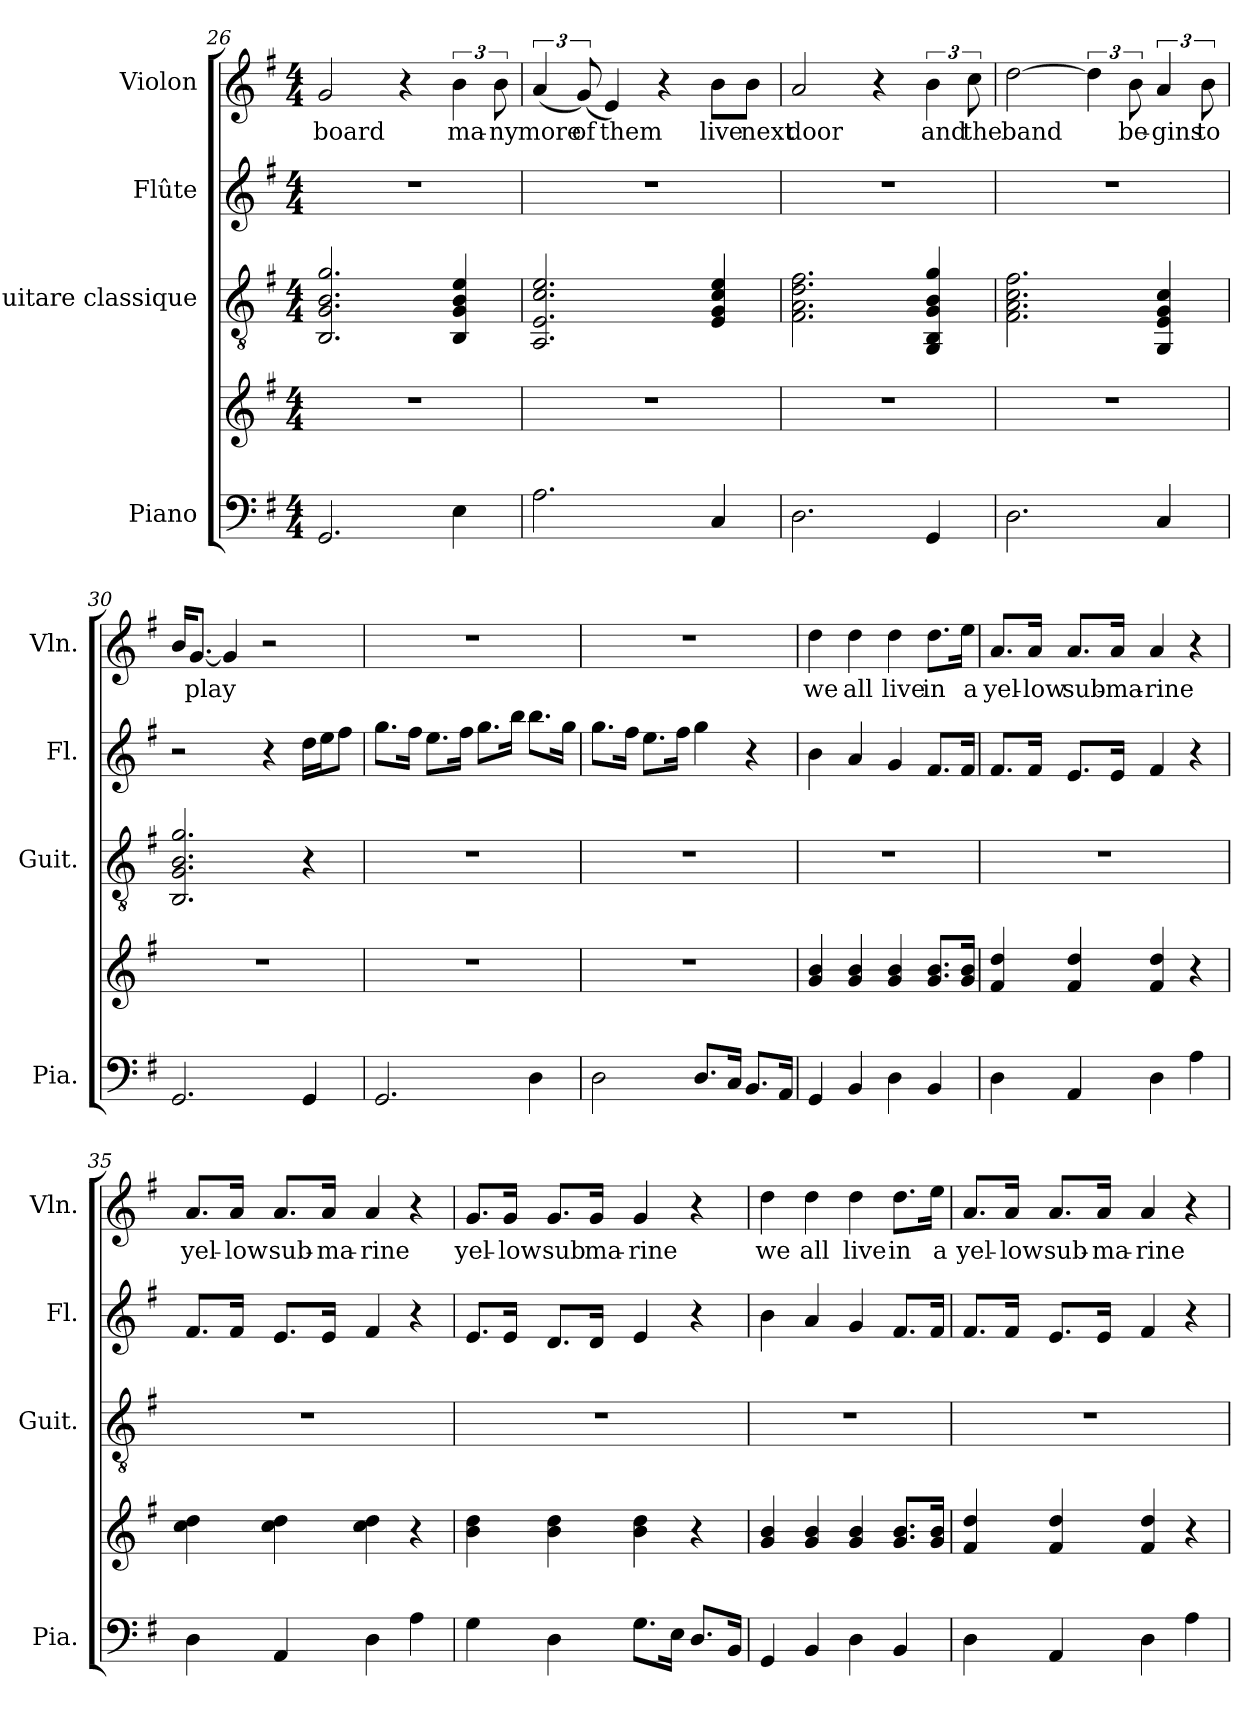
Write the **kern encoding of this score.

**kern	**kern	**kern	**kern	**kern	**text
*part4	*part4	*part3	*part2	*part1	*part1
*staff5	*staff4	*staff3	*staff2	*staff1	*staff1
*I"Piano	*	*I"Guitare classique	*I"Flûte	*I"Violon	*
*I'Pia.	*	*I'Guit.	*I'Fl.	*I'Vln.	*
!!LO:PB:g=z
*clefF4	*clefG2	*clefGv2	*clefG2	*clefG2	*
*k[f#]	*k[f#]	*k[f#]	*k[f#]	*k[f#]	*
*M4/4	*M4/4	*M4/4	*M4/4	*M4/4	*
=26	=26	=26	=26	=26	=26
!	!	!	!	!	!LO:LY:b
2.GG/	1r	2.BB/ 2.G/ 2.B/ 2.g/	1r	2g/	-board
.	.	.	.	4r	.
!	!	!	!	!	!LO:LY:b
4E\	.	4BB/ 4G/ 4B/ 4e/	.	6b\	ma-
!	!	!	!	!	!LO:LY:b
.	.	.	.	12b\	-ny
=27	=27	=27	=27	=27	=27
!	!	!	!	!	!LO:LY:b
2.A\	1r	2.AA/ 2.E/ 2.c/ 2.e/	1r	(6a/	more
!	!	!	!	!	!LO:LY:b
.	.	.	.	(12g/)	of
!	!	!	!	!	!LO:LY:b
.	.	.	.	4e/)	them
.	.	.	.	4r	.
!	!	!	!	!	!LO:LY:b
4C/	.	4E/ 4G/ 4c/ 4e/	.	8b\L	live
!	!	!	!	!	!LO:LY:b
.	.	.	.	8b\J	next
=28	=28	=28	=28	=28	=28
!	!	!	!	!	!LO:LY:b
2.D\	1r	2.F#\ 2.A\ 2.d\ 2.f#\	1r	2a/	door
.	.	.	.	4r	.
!	!	!	!	!	!LO:LY:b
4GG/	.	4GG/ 4BB/ 4G/ 4B/ 4g/	.	6b\	and
!	!	!	!	!	!LO:LY:b
.	.	.	.	12cc\	the
=29	=29	=29	=29	=29	=29
!	!	!	!	!	!LO:LY:b
2.D\	1r	2.F#\ 2.A\ 2.c\ 2.f#\	1r	[2dd\	band
.	.	.	.	6dd\]	.
!	!	!	!	!	!LO:LY:b
.	.	.	.	12b\	be-
!	!	!	!	!	!LO:LY:b
4C/	.	4GG/ 4E/ 4G/ 4c/	.	6a/	-gins
!	!	!	!	!	!LO:LY:b
.	.	.	.	12b\	-to
!!LO:LB:g=z
=30	=30	=30	=30	=30	=30
2.GG/	1r	2.BB/ 2.G/ 2.B/ 2.g/	2r	16b/KL	.
!	!	!	!	!	!LO:LY:b
.	.	.	.	[8.g/J	play
.	.	.	.	4g/]	.
.	.	.	4r	2r	.
4GG/	.	4r	16dd\LL	.	.
.	.	.	16ee\J	.	.
.	.	.	8ff#\J	.	.
=31	=31	=31	=31	=31	=31
2.GG/	1r	1r	8.gg\L	1r	.
.	.	.	16ff#\Jk	.	.
.	.	.	8.ee\L	.	.
.	.	.	16ff#\Jk	.	.
.	.	.	8.gg\L	.	.
.	.	.	16bb\Jk	.	.
4D\	.	.	8.bb\L	.	.
.	.	.	16gg\Jk	.	.
=32	=32	=32	=32	=32	=32
2D\	1r	1r	8.gg\L	1r	.
.	.	.	16ff#\Jk	.	.
.	.	.	8.ee\L	.	.
.	.	.	16ff#\Jk	.	.
8.D/L	.	.	4gg\	.	.
16C/Jk	.	.	.	.	.
8.BB/L	.	.	4r	.	.
16AA/Jk	.	.	.	.	.
=33	=33	=33	=33	=33	=33
!	!	!	!	!	!LO:LY:b
4GG/	4g/ 4b/	1r	4b\	4dd\	we
!	!	!	!	!	!LO:LY:b
4BB/	4g/ 4b/	.	4a/	4dd\	all
!	!	!	!	!	!LO:LY:b
4D\	4g/ 4b/	.	4g/	4dd\	live
!	!	!	!	!	!LO:LY:b
4BB/	8.g/ 8.b/L	.	8.f#/L	8.dd\L	in
!	!	!	!	!	!LO:LY:b
.	16g/ 16b/Jk	.	16f#/Jk	16ee\Jk	a
!!LO:PB:g=z
=34	=34	=34	=34	=34	=34
!	!	!	!	!	!LO:LY:b
4D\	4f#/ 4dd/	1r	8.f#/L	8.a/L	yel-
!	!	!	!	!	!LO:LY:b
.	.	.	16f#/Jk	16a/Jk	-low
!	!	!	!	!	!LO:LY:b
4AA/	4f#/ 4dd/	.	8.e/L	8.a/L	sub-
!	!	!	!	!	!LO:LY:b
.	.	.	16e/Jk	16a/Jk	-ma-
!	!	!	!	!	!LO:LY:b
4D\	4f#/ 4dd/	.	4f#/	4a/	-rine
4A\	4r	.	4r	4r	.
=35	=35	=35	=35	=35	=35
!	!	!	!	!	!LO:LY:b
4D\	4cc\ 4dd\	1r	8.f#/L	8.a/L	yel-
!	!	!	!	!	!LO:LY:b
.	.	.	16f#/Jk	16a/Jk	-low
!	!	!	!	!	!LO:LY:b
4AA/	4cc\ 4dd\	.	8.e/L	8.a/L	sub-
!	!	!	!	!	!LO:LY:b
.	.	.	16e/Jk	16a/Jk	-ma-
!	!	!	!	!	!LO:LY:b
4D\	4cc\ 4dd\	.	4f#/	4a/	-rine
4A\	4r	.	4r	4r	.
=36	=36	=36	=36	=36	=36
!	!	!	!	!	!LO:LY:b
4G\	4b\ 4dd\	1r	8.e/L	8.g/L	yel-
!	!	!	!	!	!LO:LY:b
.	.	.	16e/Jk	16g/Jk	-low
!	!	!	!	!	!LO:LY:b
4D\	4b\ 4dd\	.	8.d/L	8.g/L	sub
!	!	!	!	!	!LO:LY:b
.	.	.	16d/Jk	16g/Jk	ma-
!	!	!	!	!	!LO:LY:b
8.G\L	4b\ 4dd\	.	4e/	4g/	-rine
16E\Jk	.	.	.	.	.
8.D/L	4r	.	4r	4r	.
16BB/Jk	.	.	.	.	.
!!LO:LB:g=z
=37	=37	=37	=37	=37	=37
!	!	!	!	!	!LO:LY:b
4GG/	4g/ 4b/	1r	4b\	4dd\	we
!	!	!	!	!	!LO:LY:b
4BB/	4g/ 4b/	.	4a/	4dd\	all
!	!	!	!	!	!LO:LY:b
4D\	4g/ 4b/	.	4g/	4dd\	live
!	!	!	!	!	!LO:LY:b
4BB/	8.g/ 8.b/L	.	8.f#/L	8.dd\L	in
!	!	!	!	!	!LO:LY:b
.	16g/ 16b/Jk	.	16f#/Jk	16ee\Jk	a
=38	=38	=38	=38	=38	=38
!	!	!	!	!	!LO:LY:b
4D\	4f#/ 4dd/	1r	8.f#/L	8.a/L	yel-
!	!	!	!	!	!LO:LY:b
.	.	.	16f#/Jk	16a/Jk	-low
!	!	!	!	!	!LO:LY:b
4AA/	4f#/ 4dd/	.	8.e/L	8.a/L	sub-
!	!	!	!	!	!LO:LY:b
.	.	.	16e/Jk	16a/Jk	-ma-
!	!	!	!	!	!LO:LY:b
4D\	4f#/ 4dd/	.	4f#/	4a/	-rine
4A\	4r	.	4r	4r	.
=	=	=	=	=	=
*-	*-	*-	*-	*-	*-
